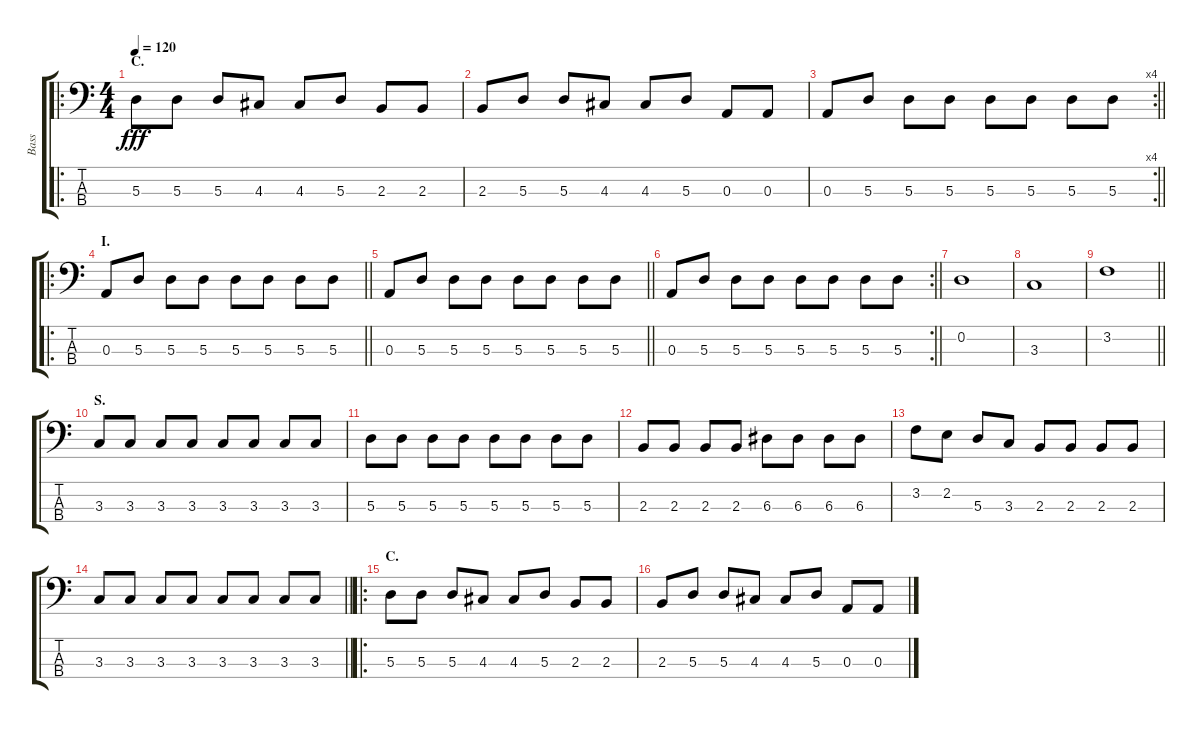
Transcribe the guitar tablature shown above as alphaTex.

\track ("Bass" "Bass") {instrument electricbassfinger}
\staff {score tabs}
\tuning (G2 D2 A1 E1) {hide}
\ro
\ts (4 4)
\section ("" "C.")
\tempo 120
\clef f4
\ks c
5.3.8{dy fff} 5.3.8 5.3.8 4.3.8 4.3.8 5.3.8 2.3.8 2.3.8 |
2.3.8 5.3.8 5.3.8 4.3.8 4.3.8 5.3.8 0.3.8 0.3.8 |
\rc 4
\barLineRight lightlight
0.3.8 5.3.8 5.3.8 5.3.8 5.3.8 5.3.8 5.3.8 5.3.8 |
\ro
\section ("" "I.")
\barLineRight lightlight
0.3.8 5.3.8 5.3.8 5.3.8 5.3.8 5.3.8 5.3.8 5.3.8 |
\barLineRight lightlight
0.3.8 5.3.8 5.3.8 5.3.8 5.3.8 5.3.8 5.3.8 5.3.8 |
\rc 2
\barLineRight lightlight
0.3.8 5.3.8 5.3.8 5.3.8 5.3.8 5.3.8 5.3.8 5.3.8 |
0.2.1 |
3.3.1 |
\barLineRight lightlight
3.2.1 |
\section ("" "S.")
3.3.8 3.3.8 3.3.8 3.3.8 3.3.8 3.3.8 3.3.8 3.3.8 |
5.3.8 5.3.8 5.3.8 5.3.8 5.3.8 5.3.8 5.3.8 5.3.8 |
2.3.8 2.3.8 2.3.8 2.3.8 6.3.8 6.3.8 6.3.8 6.3.8 |
3.2.8 2.2.8 5.3.8 3.3.8 2.3.8 2.3.8 2.3.8 2.3.8 |
\barLineRight lightlight
3.3.8 3.3.8 3.3.8 3.3.8 3.3.8 3.3.8 3.3.8 3.3.8 |
\ro
\section ("" "C.")
5.3.8 5.3.8 5.3.8 4.3.8 4.3.8 5.3.8 2.3.8 2.3.8 |
2.3.8 5.3.8 5.3.8 4.3.8 4.3.8 5.3.8 0.3.8 0.3.8
